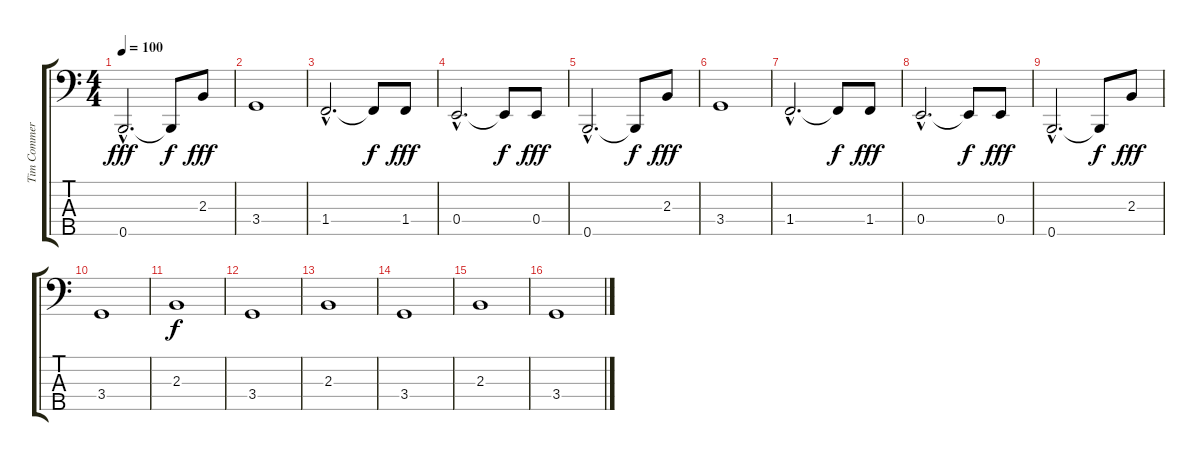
\track ("Tim Commerford (Bass Guitar)" "Tim Commer") {instrument acousticguitarnylon}
\staff {score tabs}
\tuning (G2 D2 A1 E1 B0) {hide}
\ts (4 4)
\tempo 100
\clef f4
\ks c
0.5{hac}.2{d dy fff} 0.5{t}.8{dy f} 2.3.8{dy fff} |
3.4.1 |
1.4{hac}.2{d} 1.4{t}.8{dy f} 1.4.8{dy fff} |
0.4{hac}.2{d} 0.4{t}.8{dy f} 0.4.8{dy fff} |
0.5{hac}.2{d} 0.5{t}.8{dy f} 2.3.8{dy fff} |
3.4.1 |
1.4{hac}.2{d} 1.4{t}.8{dy f} 1.4.8{dy fff} |
0.4{hac}.2{d} 0.4{t}.8{dy f} 0.4.8{dy fff} |
0.5{hac}.2{d} 0.5{t}.8{dy f} 2.3.8{dy fff} |
3.4.1 |
2.3.1{dy f} |
3.4.1 |
2.3.1 |
3.4.1 |
2.3.1 |
3.4.1
